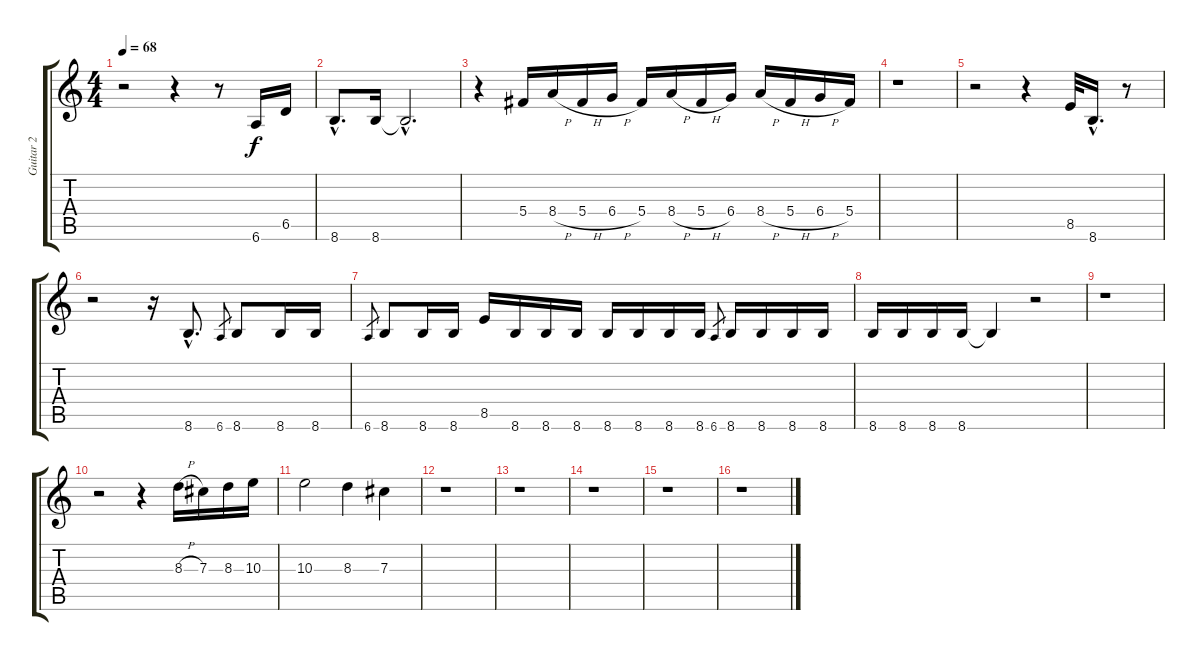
\track ("Guitar 2" "Guitar 2") {instrument electricguitarclean}
\staff {score tabs}
\tuning (Eb4 Bb3 Gb3 Db3 Ab2 Eb2) {hide}
\ts (4 4)
\tempo 68
\clef g2
\ks c
r.2{dy f} r.4 r.8 6.6.16 6.5.16 |
8.6{hac}.8{d} 8.6.16 8.6{hac t}.2{d} |
r.4 5.4.16 8.4{h}.16 5.4{h}.16 6.4{h}.16 5.4.16 8.4{h}.16 5.4{h}.16 6.4.16 8.4{h}.16 5.4{h}.16 6.4{h}.16 5.4.16 |
r.1 |
r.2 r.4 8.5.32 8.6{hac}.16{d} r.8 |
r.2 r.16 8.6{hac}.8{d} 6.6.8{gr} 8.6.8 8.6.16 8.6.16 |
6.6.8{gr} 8.6.8 8.6.16 8.6.16 8.5.16 8.6.16 8.6.16 8.6.16 8.6.16 8.6.16 8.6.16 8.6.16 6.6.8{gr} 8.6.16 8.6.16 8.6.16 8.6.16 |
8.6.16 8.6.16 8.6.16 8.6.16 8.6{t}.4 r.2 |
r.1 |
r.2 r.4 8.3{h}.16 7.3.16 8.3.16 10.3.16 |
10.3.2 8.3.4 7.3.4 |
r.1 |
r.1 |
r.1 |
r.1 |
r.1
